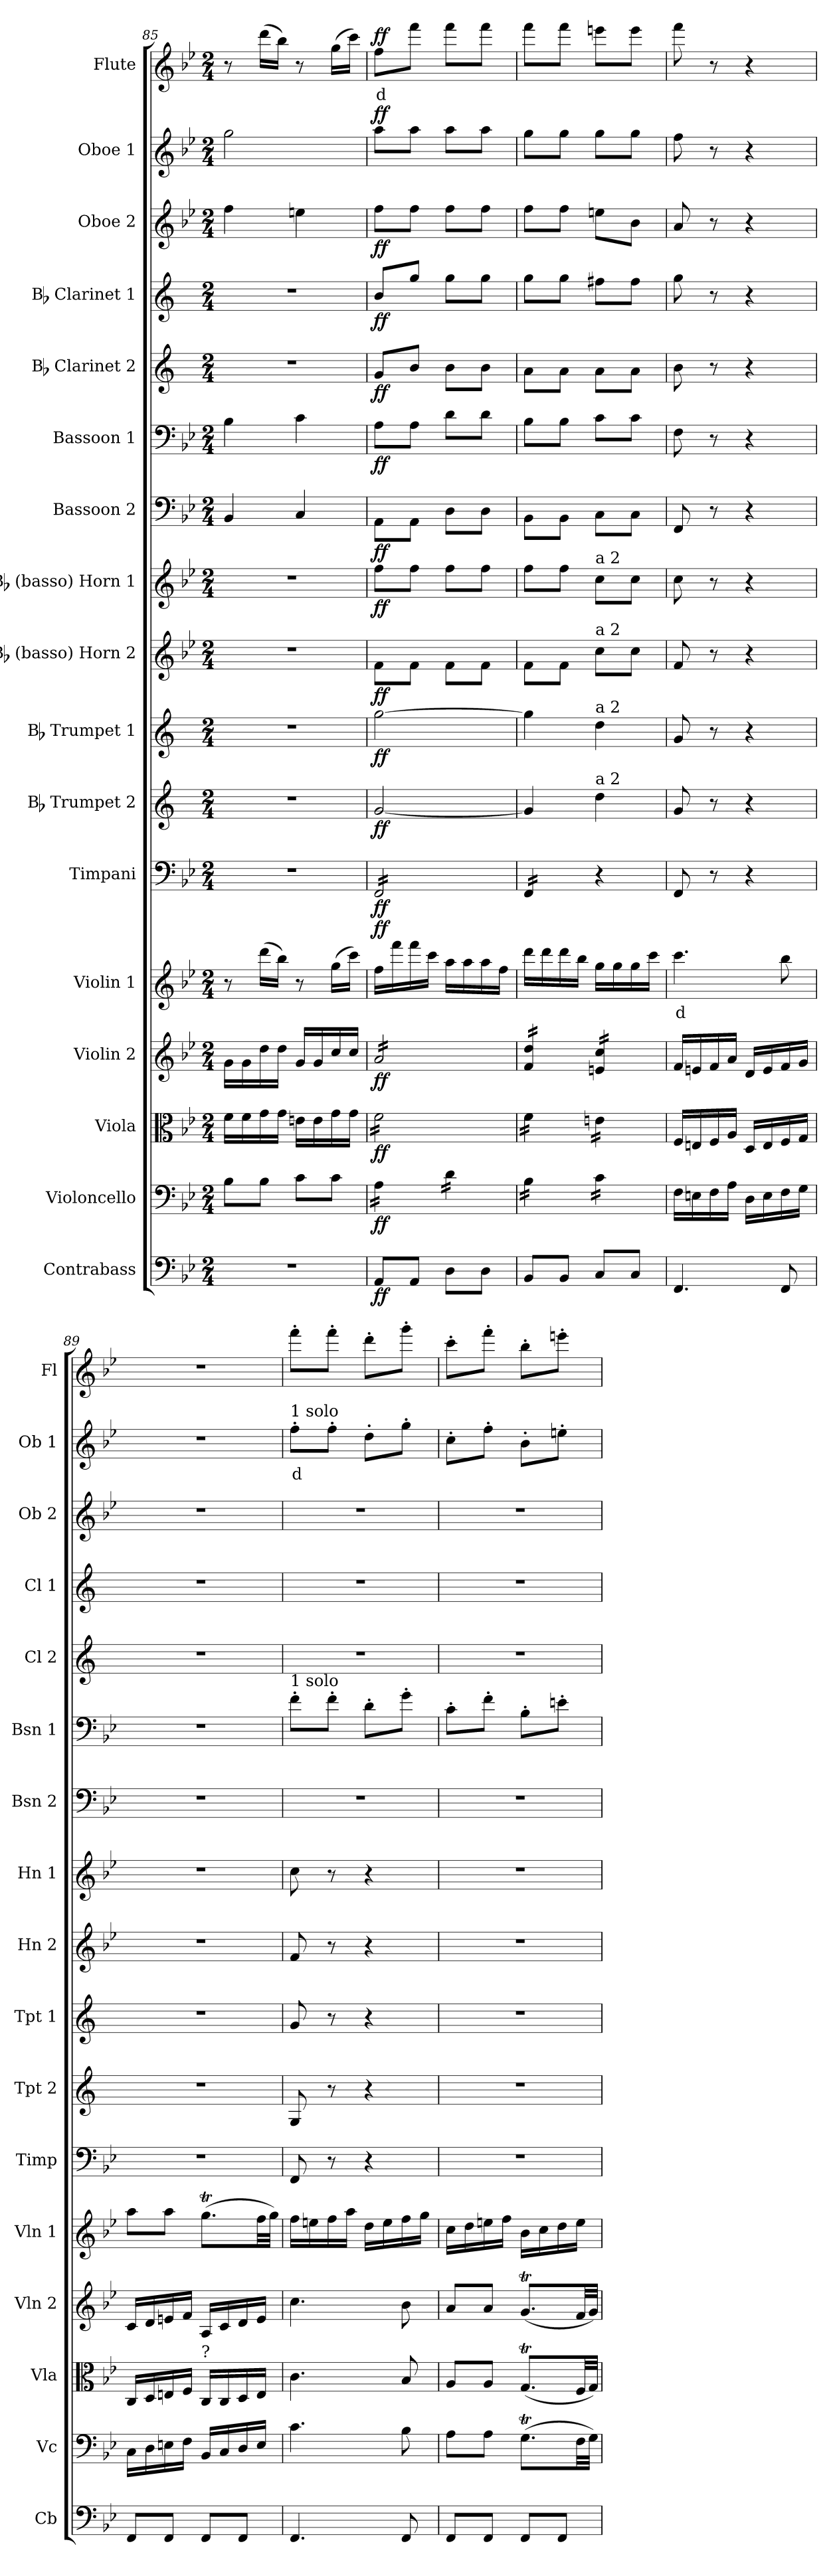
**kern	**dynam	**kern	**dynam	**kern	**dynam	**kern	**dynam	**kern	**text	**dynam	**kern	**dynam	**kern	**dynam	**kern	**dynam	**kern	**dynam	**kern	**dynam	**kern	**dynam	**kern	**dynam	**kern	**dynam	**kern	**dynam	**kern	**dynam	**kern	**text	**dynam	**kern	**text	**dynam
*part17	*part17	*part16	*part16	*part15	*part15	*part14	*part14	*part13	*part13	*part13	*part12	*part12	*part11	*part11	*part10	*part10	*part9	*part9	*part8	*part8	*part7	*part7	*part6	*part6	*part5	*part5	*part4	*part4	*part3	*part3	*part2	*part2	*part2	*part1	*part1	*part1
*staff17	*staff17	*staff16	*staff16	*staff15	*staff15	*staff14	*staff14	*staff13	*staff13	*staff13	*staff12	*staff12	*staff11	*staff11	*staff10	*staff10	*staff9	*staff9	*staff8	*staff8	*staff7	*staff7	*staff6	*staff6	*staff5	*staff5	*staff4	*staff4	*staff3	*staff3	*staff2	*staff2	*staff2	*staff1	*staff1	*staff1
*I"Contrabass	*	*I"Violoncello	*	*I"Viola	*	*I"Violin 2	*	*I"Violin 1	*	*	*I"Timpani	*	*I"Bb Trumpet 2	*	*I"Bb Trumpet 1	*	*I"Bb (basso) Horn 2	*	*I"Bb (basso) Horn 1	*	*I"Bassoon 2	*	*I"Bassoon 1	*	*I"Bb Clarinet 2	*	*I"Bb Clarinet 1	*	*I"Oboe 2	*	*I"Oboe 1	*	*	*I"Flute	*	*
*I'Cb	*	*I'Vc	*	*I'Vla	*	*I'Vln 2	*	*I'Vln 1	*	*	*I'Timp	*	*I'Tpt 2	*	*I'Tpt 1	*	*I'Hn 2	*	*I'Hn 1	*	*I'Bsn 2	*	*I'Bsn 1	*	*I'Cl 2	*	*I'Cl 1	*	*I'Ob 2	*	*I'Ob 1	*	*	*I'Fl	*	*
*clefF4	*	*clefF4	*	*clefC3	*	*clefG2	*	*clefG2	*	*	*clefF4	*	*clefG2	*	*clefG2	*	*clefG2	*	*clefG2	*	*clefF4	*	*clefF4	*	*clefG2	*	*clefG2	*	*clefG2	*	*clefG2	*	*	*clefG2	*	*
*ITrd7c12	*	*	*	*	*	*	*	*	*	*	*	*	*ITrd1c2	*	*ITrd1c2	*	*ITrd8c14	*	*ITrd8c14	*	*	*	*	*	*ITrd1c2	*	*ITrd1c2	*	*	*	*	*	*	*	*	*
*k[b-e-]	*	*k[b-e-]	*	*k[b-e-]	*	*k[b-e-]	*	*k[b-e-]	*	*	*k[b-e-]	*	*k[b-e-]	*	*k[b-e-]	*	*k[b-e-]	*	*k[b-e-]	*	*k[b-e-]	*	*k[b-e-]	*	*k[b-e-]	*	*k[b-e-]	*	*k[b-e-]	*	*k[b-e-]	*	*	*k[b-e-]	*	*
*M2/4	*	*M2/4	*	*M2/4	*	*M2/4	*	*M2/4	*	*	*M2/4	*	*M2/4	*	*M2/4	*	*M2/4	*	*M2/4	*	*M2/4	*	*M2/4	*	*M2/4	*	*M2/4	*	*M2/4	*	*M2/4	*	*	*M2/4	*	*
=85	=85	=85	=85	=85	=85	=85	=85	=85	=85	=85	=85	=85	=85	=85	=85	=85	=85	=85	=85	=85	=85	=85	=85	=85	=85	=85	=85	=85	=85	=85	=85	=85	=85	=85	=85	=85
2r	.	8B-\L	.	16f\LL	.	16g\LL	.	8r	.	.	2r	.	2r	.	2r	.	2r	.	2r	.	4BB-/	.	4B-\	.	2r	.	2r	.	4ff\	.	2gg\	.	.	8r	.	.
.	.	.	.	16f\	.	16g\	.	.	.	.	.	.	.	.	.	.	.	.	.	.	.	.	.	.	.	.	.	.	.	.	.	.	.	.	.	.
.	.	8B-\J	.	16g\	.	16dd\	.	(16ddd\LL	.	.	.	.	.	.	.	.	.	.	.	.	.	.	.	.	.	.	.	.	.	.	.	.	.	(16ddd\LL	.	.
.	.	.	.	16g\JJ	.	16dd\JJ	.	16bb-\JJ)	.	.	.	.	.	.	.	.	.	.	.	.	.	.	.	.	.	.	.	.	.	.	.	.	.	16bb-\JJ)	.	.
.	.	8c\L	.	16en\LL	.	16g/LL	.	8r	.	.	.	.	.	.	.	.	.	.	.	.	4C/	.	4c\	.	.	.	.	.	4een\	.	.	.	.	8r	.	.
.	.	.	.	16e\	.	16g/	.	.	.	.	.	.	.	.	.	.	.	.	.	.	.	.	.	.	.	.	.	.	.	.	.	.	.	.	.	.
.	.	8c\J	.	16g\	.	16cc/	.	(16gg\LL	.	.	.	.	.	.	.	.	.	.	.	.	.	.	.	.	.	.	.	.	.	.	.	.	.	(16gg\LL	.	.
.	.	.	.	16g\JJ	.	16cc/JJ	.	16ccc\JJ)	.	.	.	.	.	.	.	.	.	.	.	.	.	.	.	.	.	.	.	.	.	.	.	.	.	16ccc\JJ)	.	.
=86	=86	=86	=86	=86	=86	=86	=86	=86	=86	=86	=86	=86	=86	=86	=86	=86	=86	=86	=86	=86	=86	=86	=86	=86	=86	=86	=86	=86	=86	=86	=86	=86	=86	=86	=86	=86
!	!LO:DY:b	!	!LO:DY:b	!	!LO:DY:b	!	!LO:DY:b	!	!	!LO:DY:b	!	!LO:DY:b	!	!LO:DY:b	!	!LO:DY:b	!	!LO:DY:b	!	!LO:DY:b	!	!LO:DY:b	!	!LO:DY:b	!	!LO:DY:b	!	!LO:DY:b	!	!LO:DY:b	!	!	!LO:DY:b	!	!LO:LY:b:color=#FF0000	!LO:DY:b
*	*	*tremolo	*	*	*	*	*	*	*	*	*	*	*	*	*	*	*	*	*	*	*	*	*	*	*	*	*	*	*	*	*	*	*	*	*	*
*	*	*	*	*tremolo	*	*	*	*	*	*	*	*	*	*	*	*	*	*	*	*	*	*	*	*	*	*	*	*	*	*	*	*	*	*	*	*
*	*	*	*	*	*	*tremolo	*	*	*	*	*	*	*	*	*	*	*	*	*	*	*	*	*	*	*	*	*	*	*	*	*	*	*	*	*	*
*	*	*	*	*	*	*	*	*	*	*	*tremolo	*	*	*	*	*	*	*	*	*	*	*	*	*	*	*	*	*	*	*	*	*	*	*	*	*
8AAA/L	ff	16A\LL	ff	16f\LL	ff	16a/LL	ff	16ff\LL	.	ff	16FF/LL	ff	[2f/	ff	[2ff\	ff	8F\L	ff	8f\L	ff	8AA\L	ff	8A\L	ff	8f/L	ff	8a/L	ff	8ff\L	ff	8aa\L	.	ff	8ff\L	d	ff
.	.	16A\	.	16f\	.	16a/	.	16fff\	.	.	16FF/	.	.	.	.	.	.	.	.	.	.	.	.	.	.	.	.	.	.	.	.	.	.	.	.	.
8AAA/J	.	16A\	.	16f\	.	16a/	.	16fff\	.	.	16FF/	.	.	.	.	.	8F\J	.	8f\J	.	8AA\J	.	8A\J	.	8a/J	.	8ff/J	.	8ff\J	.	8aa\J	.	.	8fff\J	.	.
.	.	16A\JJ	.	16f\	.	16a/	.	16ccc\JJ	.	.	16FF/	.	.	.	.	.	.	.	.	.	.	.	.	.	.	.	.	.	.	.	.	.	.	.	.	.
8DD\L	.	16d\LL	.	16f\	.	16a/	.	16aa\LL	.	.	16FF/	.	.	.	.	.	8F\L	.	8f\L	.	8D\L	.	8d\L	.	8a\L	.	8ff\L	.	8ff\L	.	8aa\L	.	.	8fff\L	.	.
.	.	16d\	.	16f\	.	16a/	.	16aa\	.	.	16FF/	.	.	.	.	.	.	.	.	.	.	.	.	.	.	.	.	.	.	.	.	.	.	.	.	.
8DD\J	.	16d\	.	16f\	.	16a/	.	16aa\	.	.	16FF/	.	.	.	.	.	8F\J	.	8f\J	.	8D\J	.	8d\J	.	8a\J	.	8ff\J	.	8ff\J	.	8aa\J	.	.	8fff\J	.	.
.	.	16d\JJ	.	16f\JJ	.	16a/JJ	.	16ff\JJ	.	.	16FF/JJ	.	.	.	.	.	.	.	.	.	.	.	.	.	.	.	.	.	.	.	.	.	.	.	.	.
=87	=87	=87	=87	=87	=87	=87	=87	=87	=87	=87	=87	=87	=87	=87	=87	=87	=87	=87	=87	=87	=87	=87	=87	=87	=87	=87	=87	=87	=87	=87	=87	=87	=87	=87	=87	=87
8BBB-/L	.	16B-\LL	.	16f\LL	.	16f/ 16dd/LL	.	16ddd\LL	.	.	16FF/LL	.	4f/]	.	4ff\]	.	8F\L	.	8f\L	.	8BB-\L	.	8B-\L	.	8g\L	.	8ff\L	.	8ff\L	.	8gg\L	.	.	8fff\L	.	.
.	.	16B-\	.	16f\	.	16f/ 16dd/	.	16ddd\	.	.	16FF/	.	.	.	.	.	.	.	.	.	.	.	.	.	.	.	.	.	.	.	.	.	.	.	.	.
8BBB-/J	.	16B-\	.	16f\	.	16f/ 16dd/	.	16ddd\	.	.	16FF/	.	.	.	.	.	8F\J	.	8f\J	.	8BB-\J	.	8B-\J	.	8g\J	.	8ff\J	.	8ff\J	.	8gg\J	.	.	8fff\J	.	.
.	.	16B-\JJ	.	16f\JJ	.	16f/ 16dd/JJ	.	16bb-\JJ	.	.	16FF/JJ	.	.	.	.	.	.	.	.	.	.	.	.	.	.	.	.	.	.	.	.	.	.	.	.	.
*	*	*	*	*	*	*	*	*	*	*	*Xtremolo	*	*	*	*	*	*	*	*	*	*	*	*	*	*	*	*	*	*	*	*	*	*	*	*	*
!	!	!	!	!	!	!	!	!	!	!	!	!	!	!	!	!	!	!	!LO:TX:a:t=a 2	!	!	!	!	!	!	!	!	!	!	!	!	!	!	!	!	!
!	!	!	!	!	!	!	!	!	!	!	!	!	!	!	!	!	!LO:TX:a:t=a 2	!	!	!	!	!	!	!	!	!	!	!	!	!	!	!	!	!	!	!
!	!	!	!	!	!	!	!	!	!	!	!	!	!	!	!LO:TX:a:t=a 2	!	!	!	!	!	!	!	!	!	!	!	!	!	!	!	!	!	!	!	!	!
!	!	!	!	!	!	!	!	!	!	!	!	!	!LO:TX:a:t=a 2	!	!	!	!	!	!	!	!	!	!	!	!	!	!	!	!	!	!	!	!	!	!	!
8CC/L	.	16c\LL	.	16en\LL	.	16en/ 16cc/LL	.	16gg\LL	.	.	4r	.	4cc\	.	4cc\	.	8c\L	.	8c\L	.	8C\L	.	8c\L	.	8g\L	.	8een\L	.	8een\L	.	8gg\L	.	.	8eeen\L	.	.
.	.	16c\	.	16en\	.	16en/ 16cc/	.	16gg\	.	.	.	.	.	.	.	.	.	.	.	.	.	.	.	.	.	.	.	.	.	.	.	.	.	.	.	.
8CC/J	.	16c\	.	16en\	.	16en/ 16cc/	.	16gg\	.	.	.	.	.	.	.	.	8c\J	.	8c\J	.	8C\J	.	8c\J	.	8g\J	.	8ee\J	.	8b-\J	.	8gg\J	.	.	8eee\J	.	.
.	.	16c\JJ	.	16en\JJ	.	16en/ 16cc/JJ	.	16ccc\JJ	.	.	.	.	.	.	.	.	.	.	.	.	.	.	.	.	.	.	.	.	.	.	.	.	.	.	.	.
*	*	*	*	*	*	*Xtremolo	*	*	*	*	*	*	*	*	*	*	*	*	*	*	*	*	*	*	*	*	*	*	*	*	*	*	*	*	*	*
*	*	*	*	*Xtremolo	*	*	*	*	*	*	*	*	*	*	*	*	*	*	*	*	*	*	*	*	*	*	*	*	*	*	*	*	*	*	*	*
*	*	*Xtremolo	*	*	*	*	*	*	*	*	*	*	*	*	*	*	*	*	*	*	*	*	*	*	*	*	*	*	*	*	*	*	*	*	*	*
=88	=88	=88	=88	=88	=88	=88	=88	=88	=88	=88	=88	=88	=88	=88	=88	=88	=88	=88	=88	=88	=88	=88	=88	=88	=88	=88	=88	=88	=88	=88	=88	=88	=88	=88	=88	=88
!	!	!	!	!	!	!	!	!	!LO:LY:b:color=#FF0000	!	!	!	!	!	!	!	!	!	!	!	!	!	!	!	!	!	!	!	!	!	!	!	!	!	!	!
4.FFF/	.	16F\LL	.	16F/LL	.	16f/LL	.	4.ccc\	d	.	8FF/	.	8f/	.	8f/	.	8F/	.	8c\	.	8FF/	.	8F\	.	8a\	.	8ff\	.	8a/	.	8ff\	.	.	8fff\	.	.
.	.	16En\	.	16En/	.	16en/	.	.	.	.	.	.	.	.	.	.	.	.	.	.	.	.	.	.	.	.	.	.	.	.	.	.	.	.	.	.
.	.	16F\	.	16F/	.	16f/	.	.	.	.	8r	.	8r	.	8r	.	8r	.	8r	.	8r	.	8r	.	8r	.	8r	.	8r	.	8r	.	.	8r	.	.
.	.	16A\JJ	.	16A/JJ	.	16a/JJ	.	.	.	.	.	.	.	.	.	.	.	.	.	.	.	.	.	.	.	.	.	.	.	.	.	.	.	.	.	.
.	.	16D\LL	.	16D/LL	.	16d/LL	.	.	.	.	4r	.	4r	.	4r	.	4r	.	4r	.	4r	.	4r	.	4r	.	4r	.	4r	.	4r	.	.	4r	.	.
.	.	16E\	.	16E/	.	16e/	.	.	.	.	.	.	.	.	.	.	.	.	.	.	.	.	.	.	.	.	.	.	.	.	.	.	.	.	.	.
8FFF/	.	16F\	.	16F/	.	16f/	.	8bb-\	.	.	.	.	.	.	.	.	.	.	.	.	.	.	.	.	.	.	.	.	.	.	.	.	.	.	.	.
.	.	16G\JJ	.	16G/JJ	.	16g/JJ	.	.	.	.	.	.	.	.	.	.	.	.	.	.	.	.	.	.	.	.	.	.	.	.	.	.	.	.	.	.
!!LO:PB:g=z
=89	=89	=89	=89	=89	=89	=89	=89	=89	=89	=89	=89	=89	=89	=89	=89	=89	=89	=89	=89	=89	=89	=89	=89	=89	=89	=89	=89	=89	=89	=89	=89	=89	=89	=89	=89	=89
8FFF/L	.	16C\LL	.	16C/LL	.	16c/LL	.	8aa\L	.	.	2r	.	2r	.	2r	.	2r	.	2r	.	2r	.	2r	.	2r	.	2r	.	2r	.	2r	.	.	2r	.	.
.	.	16D\	.	16D/	.	16d/	.	.	.	.	.	.	.	.	.	.	.	.	.	.	.	.	.	.	.	.	.	.	.	.	.	.	.	.	.	.
8FFF/J	.	16En\	.	16En/	.	16en/	.	8aa\J	.	.	.	.	.	.	.	.	.	.	.	.	.	.	.	.	.	.	.	.	.	.	.	.	.	.	.	.
.	.	16F\JJ	.	16F/JJ	.	16f/JJ	.	.	.	.	.	.	.	.	.	.	.	.	.	.	.	.	.	.	.	.	.	.	.	.	.	.	.	.	.	.
!	!	!	!	!LO:TX:a:t=?	!	!	!	!	!	!	!	!	!	!	!	!	!	!	!	!	!	!	!	!	!	!	!	!	!	!	!	!	!	!	!	!
8FFF/L	.	16BB-/LL	.	16C/LL	.	16A/LL	.	(8.ggT\L	.	.	.	.	.	.	.	.	.	.	.	.	.	.	.	.	.	.	.	.	.	.	.	.	.	.	.	.
.	.	16C/	.	16C/	.	16c/	.	.	.	.	.	.	.	.	.	.	.	.	.	.	.	.	.	.	.	.	.	.	.	.	.	.	.	.	.	.
8FFF/J	.	16D/	.	16D/	.	16d/	.	.	.	.	.	.	.	.	.	.	.	.	.	.	.	.	.	.	.	.	.	.	.	.	.	.	.	.	.	.
.	.	16E/JJ	.	16E/JJ	.	16e/JJ	.	32ff\LL	.	.	.	.	.	.	.	.	.	.	.	.	.	.	.	.	.	.	.	.	.	.	.	.	.	.	.	.
.	.	.	.	.	.	.	.	32gg\JJJ)	.	.	.	.	.	.	.	.	.	.	.	.	.	.	.	.	.	.	.	.	.	.	.	.	.	.	.	.
=90	=90	=90	=90	=90	=90	=90	=90	=90	=90	=90	=90	=90	=90	=90	=90	=90	=90	=90	=90	=90	=90	=90	=90	=90	=90	=90	=90	=90	=90	=90	=90	=90	=90	=90	=90	=90
!	!	!	!	!	!	!	!	!	!	!	!	!	!	!	!	!	!	!	!	!	!	!	!	!	!	!	!	!	!	!	!LO:TX:a:t=1 solo	!	!	!	!	!
!	!	!	!	!	!	!	!	!	!	!	!	!	!	!	!	!	!	!	!	!	!	!	!LO:TX:a:t=1 solo	!	!	!	!	!	!	!	!	!	!	!	!	!
!	!	!	!	!	!	!	!	!	!	!	!	!	!	!	!	!	!	!	!	!	!	!	!	!	!	!	!	!	!	!	!	!LO:LY:b:color=#FF0000	!	!	!	!
4.FFF/	.	4.c\	.	4.c\	.	4.cc\	.	16ff\LL	.	.	8FF/	.	8F/	.	8f/	.	8F/	.	8c\	.	2r	.	8f'\L	.	2r	.	2r	.	2r	.	8ff'\L	d	.	8fff'\L	.	.
.	.	.	.	.	.	.	.	16een\	.	.	.	.	.	.	.	.	.	.	.	.	.	.	.	.	.	.	.	.	.	.	.	.	.	.	.	.
.	.	.	.	.	.	.	.	16ff\	.	.	8r	.	8r	.	8r	.	8r	.	8r	.	.	.	8f'\J	.	.	.	.	.	.	.	8ff'\J	.	.	8fff'\J	.	.
.	.	.	.	.	.	.	.	16aa\JJ	.	.	.	.	.	.	.	.	.	.	.	.	.	.	.	.	.	.	.	.	.	.	.	.	.	.	.	.
.	.	.	.	.	.	.	.	16dd\LL	.	.	4r	.	4r	.	4r	.	4r	.	4r	.	.	.	8d'\L	.	.	.	.	.	.	.	8dd'\L	.	.	8ddd'\L	.	.
.	.	.	.	.	.	.	.	16ee\	.	.	.	.	.	.	.	.	.	.	.	.	.	.	.	.	.	.	.	.	.	.	.	.	.	.	.	.
8FFF/	.	8B-\	.	8B-/	.	8b-\	.	16ff\	.	.	.	.	.	.	.	.	.	.	.	.	.	.	8g'\J	.	.	.	.	.	.	.	8gg'\J	.	.	8ggg'\J	.	.
.	.	.	.	.	.	.	.	16gg\JJ	.	.	.	.	.	.	.	.	.	.	.	.	.	.	.	.	.	.	.	.	.	.	.	.	.	.	.	.
=91	=91	=91	=91	=91	=91	=91	=91	=91	=91	=91	=91	=91	=91	=91	=91	=91	=91	=91	=91	=91	=91	=91	=91	=91	=91	=91	=91	=91	=91	=91	=91	=91	=91	=91	=91	=91
8FFF/L	.	8A\L	.	8A/L	.	8a/L	.	16cc\LL	.	.	2r	.	2r	.	2r	.	2r	.	2r	.	2r	.	8c'\L	.	2r	.	2r	.	2r	.	8cc'\L	.	.	8ccc'\L	.	.
.	.	.	.	.	.	.	.	16dd\	.	.	.	.	.	.	.	.	.	.	.	.	.	.	.	.	.	.	.	.	.	.	.	.	.	.	.	.
8FFF/J	.	8A\J	.	8A/J	.	8a/J	.	16een\	.	.	.	.	.	.	.	.	.	.	.	.	.	.	8f'\J	.	.	.	.	.	.	.	8ff'\J	.	.	8fff'\J	.	.
.	.	.	.	.	.	.	.	16ff\JJ	.	.	.	.	.	.	.	.	.	.	.	.	.	.	.	.	.	.	.	.	.	.	.	.	.	.	.	.
8FFF/L	.	(8.GT\L	.	(8.GT/L	.	(8.gT/L	.	16b-\LL	.	.	.	.	.	.	.	.	.	.	.	.	.	.	8B-'\L	.	.	.	.	.	.	.	8b-'\L	.	.	8bb-'\L	.	.
.	.	.	.	.	.	.	.	16cc\	.	.	.	.	.	.	.	.	.	.	.	.	.	.	.	.	.	.	.	.	.	.	.	.	.	.	.	.
8FFF/J	.	.	.	.	.	.	.	16dd\	.	.	.	.	.	.	.	.	.	.	.	.	.	.	8en'\J	.	.	.	.	.	.	.	8een'\J	.	.	8eeen'\J	.	.
.	.	32F\LL	.	32F/LL	.	32f/LL	.	16ee\JJ	.	.	.	.	.	.	.	.	.	.	.	.	.	.	.	.	.	.	.	.	.	.	.	.	.	.	.	.
.	.	32G\JJJ)	.	32G/JJJ)	.	32g/JJJ)	.	.	.	.	.	.	.	.	.	.	.	.	.	.	.	.	.	.	.	.	.	.	.	.	.	.	.	.	.	.
=	=	=	=	=	=	=	=	=	=	=	=	=	=	=	=	=	=	=	=	=	=	=	=	=	=	=	=	=	=	=	=	=	=	=	=	=
*-	*-	*-	*-	*-	*-	*-	*-	*-	*-	*-	*-	*-	*-	*-	*-	*-	*-	*-	*-	*-	*-	*-	*-	*-	*-	*-	*-	*-	*-	*-	*-	*-	*-	*-	*-	*-
